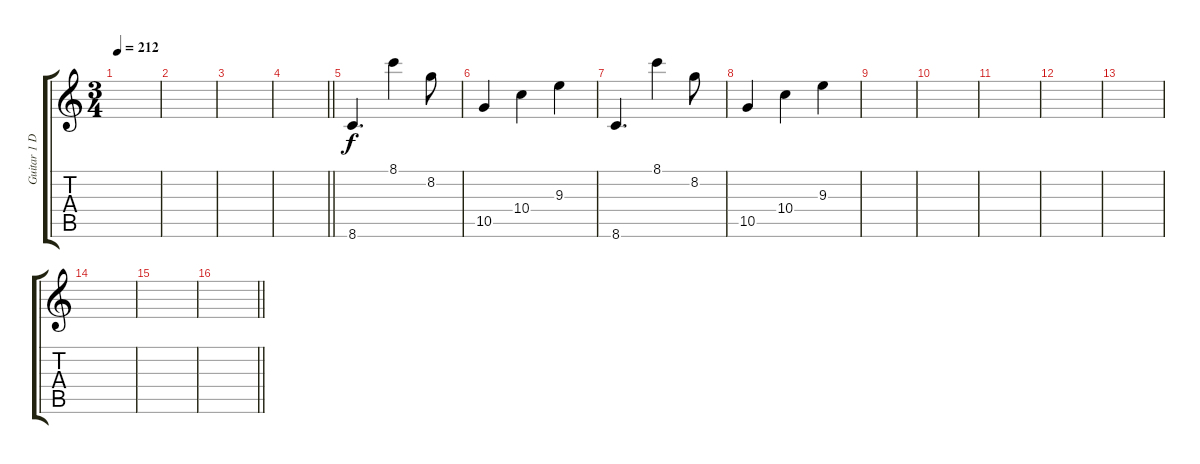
\track ("Guitar 1 D" "Guitar 1 D") {instrument distortionguitar}
\staff {score tabs}
\tuning (E4 B3 G3 D3 A2 E2) {hide}
\ts (3 4)
\tempo 212
\clef g2
\ks c
|
|
|
\barLineRight lightlight
|
8.6.4{d} 8.1.4 8.2.8 |
10.5.4 10.4.4 9.3.4 |
8.6.4{d} 8.1.4 8.2.8 |
10.5.4 10.4.4 9.3.4 |
|
|
|
|
|
|
|
\barLineRight lightlight
